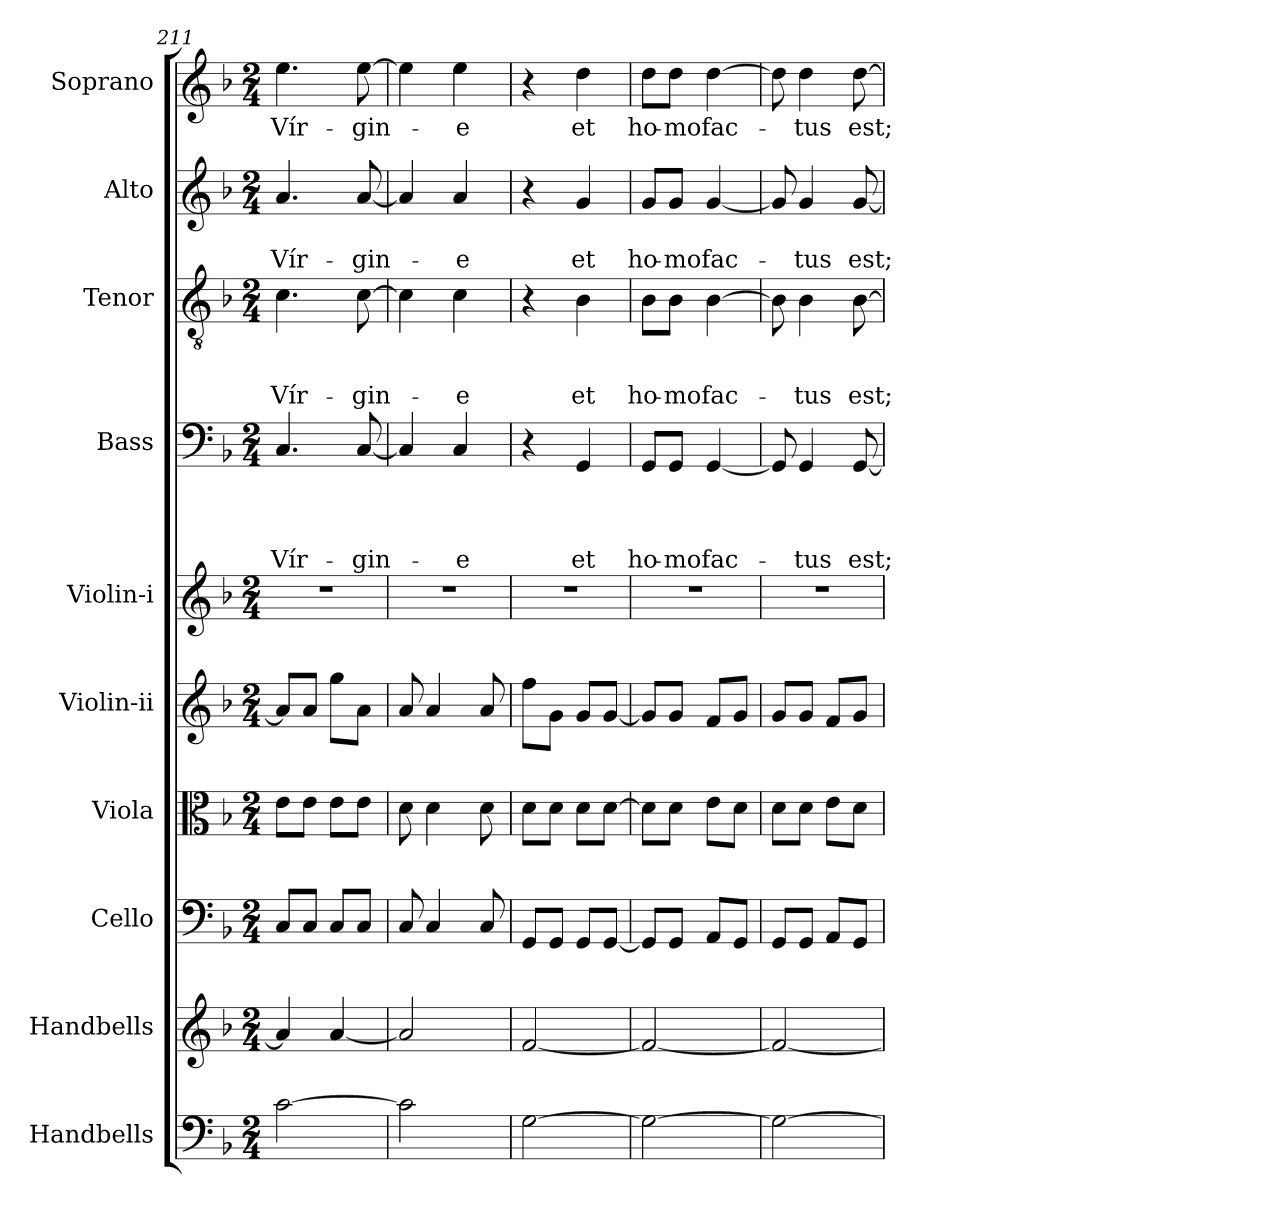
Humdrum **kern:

**kern	**kern	**kern	**kern	**kern	**kern	**kern	**text	**text	**text	**text	**kern	**text	**text	**text	**kern	**text	**text	**kern	**text
*part10	*part9	*part8	*part7	*part6	*part5	*part4	*part4	*part4	*part4	*part4	*part3	*part3	*part3	*part3	*part2	*part2	*part2	*part1	*part1
*staff10	*staff9	*staff8	*staff7	*staff6	*staff5	*staff4	*staff4	*staff4	*staff4	*staff4	*staff3	*staff3	*staff3	*staff3	*staff2	*staff2	*staff2	*staff1	*staff1
*I"Handbells	*I"Handbells	*I"Cello	*I"Viola	*I"Violin-ii	*I"Violin-i	*I"Bass	*	*	*	*	*I"Tenor	*	*	*	*I"Alto	*	*	*I"Soprano	*
*	*	*	*I'Vla.	*I'Vln.-ii	*I'Vln.-i	*I'B	*	*	*	*	*I'T	*	*	*	*I'A	*	*	*I'S	*
*clefF4	*clefG2	*clefF4	*clefC3	*clefG2	*clefG2	*clefF4	*	*	*	*	*clefGv2	*	*	*	*clefG2	*	*	*clefG2	*
*k[b-]	*k[b-]	*k[b-]	*k[b-]	*k[b-]	*k[b-]	*k[b-]	*	*	*	*	*k[b-]	*	*	*	*k[b-]	*	*	*k[b-]	*
*F:	*F:	*F:	*F:	*F:	*F:	*F:	*	*	*	*	*F:	*	*	*	*F:	*	*	*F:	*
*M2/4	*M2/4	*M2/4	*M2/4	*M2/4	*M2/4	*M2/4	*	*	*	*	*M2/4	*	*	*	*M2/4	*	*	*M2/4	*
=211	=211	=211	=211	=211	=211	=211	=211	=211	=211	=211	=211	=211	=211	=211	=211	=211	=211	=211	=211
!	!	!	!	!	!LO:N:vis=1	!	!	!	!	!LO:LY:b	!	!	!	!LO:LY:b	!	!	!LO:LY:b	!	!LO:LY:b
[>2c\	4a/]	8C/L	8e\L	8a/L]	2r	4.C/	.	.	.	Vír-	4.c\	.	.	Vír-	4.a/	.	Vír-	4.ee\	Vír-
.	.	8C/J	8e\J	8a/J	.	.	.	.	.	.	.	.	.	.	.	.	.	.	.
.	[<4a/	8C/L	8e\L	8gg\L	.	.	.	.	.	.	.	.	.	.	.	.	.	.	.
!	!	!	!	!	!	!	!	!	!	!LO:LY:b	!	!	!	!LO:LY:b	!	!	!LO:LY:b	!	!LO:LY:b
.	.	8C/J	8e\J	8a\J	.	[<8C/	.	.	.	-gin-	[>8c\	.	.	-gin-	[<8a/	.	-gin-	[>8ee\	-gin-
=212	=212	=212	=212	=212	=212	=212	=212	=212	=212	=212	=212	=212	=212	=212	=212	=212	=212	=212	=212
!	!	!	!	!	!LO:N:vis=1	!	!	!	!	!	!	!	!	!	!	!	!	!	!
2c\]	2a/]	8C/	8d\	8a/	2r	4C/]	.	.	.	.	4c\]	.	.	.	4a/]	.	.	4ee\]	.
.	.	4C/	4d\	4a/	.	.	.	.	.	.	.	.	.	.	.	.	.	.	.
!	!	!	!	!	!	!	!	!	!	!LO:LY:b	!	!	!	!LO:LY:b	!	!	!LO:LY:b	!	!LO:LY:b
.	.	.	.	.	.	4C/	.	.	.	-e	4c\	.	.	-e	4a/	.	-e	4ee\	-e
.	.	8C/	8d\	8a/	.	.	.	.	.	.	.	.	.	.	.	.	.	.	.
=213	=213	=213	=213	=213	=213	=213	=213	=213	=213	=213	=213	=213	=213	=213	=213	=213	=213	=213	=213
!	!	!	!	!	!LO:N:vis=1	!	!	!	!	!	!	!	!	!	!	!	!	!	!
[>2G\	[<2f/	8GG/L	8d\L	8ff\L	2r	4r	.	.	.	.	4r	.	.	.	4r	.	.	4r	.
.	.	8GG/J	8d\J	8g\J	.	.	.	.	.	.	.	.	.	.	.	.	.	.	.
!	!	!	!	!	!	!	!	!	!	!LO:LY:b	!	!	!	!LO:LY:b	!	!	!LO:LY:b	!	!LO:LY:b
.	.	8GG/L	8d\L	8g/L	.	4GG/	.	.	.	et	4B-\	.	.	et	4g/	.	et	4dd\	et
.	.	[<8GG/J	[>8d\J	[<8g/J	.	.	.	.	.	.	.	.	.	.	.	.	.	.	.
=214	=214	=214	=214	=214	=214	=214	=214	=214	=214	=214	=214	=214	=214	=214	=214	=214	=214	=214	=214
!	!	!	!	!	!LO:N:vis=1	!	!	!	!	!LO:LY:b	!	!	!	!LO:LY:b	!	!	!LO:LY:b	!	!LO:LY:b
2G\_	2f/_	8GG/L]	8d\L]	8g/L]	2r	8GG/L	.	.	.	ho-	8B-\L	.	.	ho-	8g/L	.	ho-	8dd\L	ho-
!	!	!	!	!	!	!	!	!	!	!LO:LY:b:rj	!	!	!	!LO:LY:b:rj	!	!	!LO:LY:b:rj	!	!LO:LY:b:rj
.	.	8GG/J	8d\J	8g/J	.	8GG/J	.	.	.	-mo	8B-\J	.	.	-mo	8g/J	.	-mo	8dd\J	-mo
!	!	!	!	!	!	!	!	!	!	!LO:LY:b	!	!	!	!LO:LY:b	!	!	!LO:LY:b	!	!LO:LY:b
.	.	8AA/L	8e\L	8f/L	.	[<4GG/	.	.	.	fac-	[>4B-\	.	.	fac-	[<4g/	.	fac-	[>4dd\	fac-
.	.	8GG/J	8d\J	8g/J	.	.	.	.	.	.	.	.	.	.	.	.	.	.	.
=215	=215	=215	=215	=215	=215	=215	=215	=215	=215	=215	=215	=215	=215	=215	=215	=215	=215	=215	=215
!	!	!	!	!	!LO:N:vis=1	!	!	!	!	!	!	!	!	!	!	!	!	!	!
2G\_	2f/_	8GG/L	8d\L	8g/L	2r	8GG/]	.	.	.	.	8B-\]	.	.	.	8g/]	.	.	8dd\]	.
!	!	!	!	!	!	!	!	!	!	!LO:LY:b	!	!	!	!LO:LY:b	!	!	!LO:LY:b	!	!LO:LY:b
.	.	8GG/J	8d\J	8g/J	.	4GG/	.	.	.	-tus	4B-\	.	.	-tus	4g/	.	-tus	4dd\	-tus
.	.	8AA/L	8e\L	8f/L	.	.	.	.	.	.	.	.	.	.	.	.	.	.	.
!	!	!	!	!	!	!	!	!	!	!LO:LY:b	!	!	!	!LO:LY:b	!	!	!LO:LY:b	!	!LO:LY:b
.	.	8GG/J	8d\J	8g/J	.	[<8GG/	.	.	.	est;	[>8B-\	.	.	est;	[<8g/	.	est;	[>8dd\	est;
=	=	=	=	=	=	=	=	=	=	=	=	=	=	=	=	=	=	=	=
*-	*-	*-	*-	*-	*-	*-	*-	*-	*-	*-	*-	*-	*-	*-	*-	*-	*-	*-	*-
